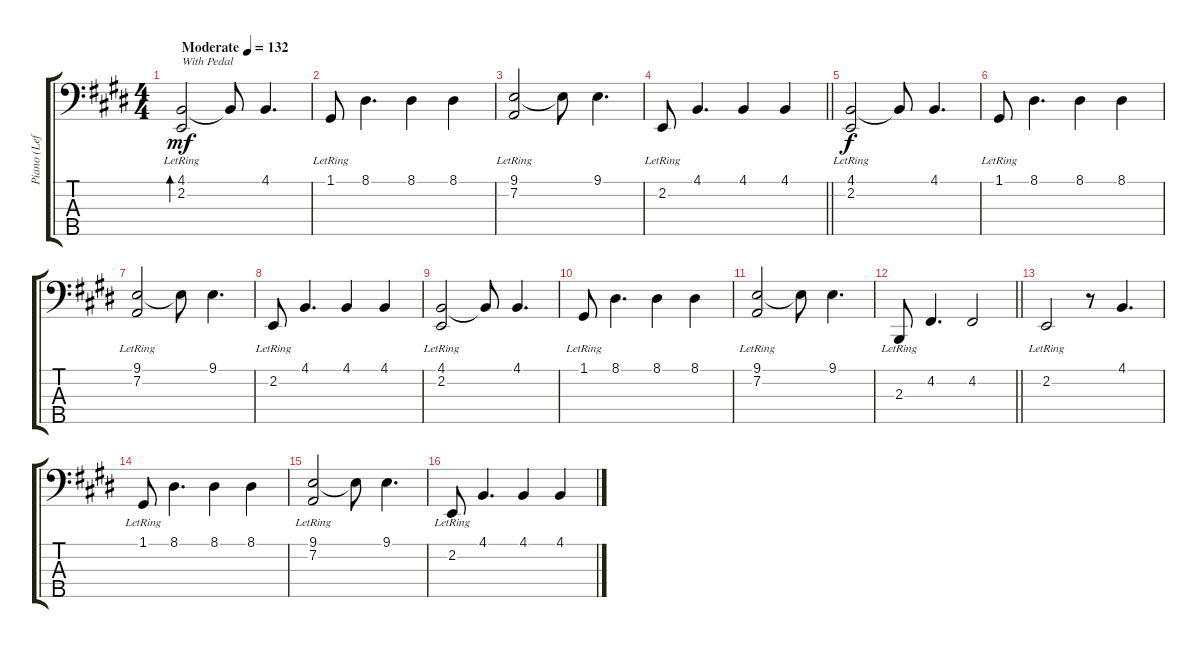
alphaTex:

\track ("Piano (Left Hand)" "Piano (Lef") {instrument acousticgrandpiano}
\staff {score tabs}
\tuning (G2 D2 A1 E1 B0) {hide}
\ts (4 4)
\tempo (132 "Moderate")
\clef f4
\ks e
(4.1 2.2{lr}).2{bd 480 txt "With Pedal" dy mf instrument acousticgrandpiano} 4.1{t}.8 4.1.4{d} |
1.1{lr}.8 8.1.4{d} 8.1.4 8.1.4 |
(9.1 7.2{lr}).2 9.1{t}.8 9.1.4{d} |
\barLineRight lightlight
2.2{lr}.8 4.1.4{d} 4.1.4 4.1.4 |
(4.1 2.2{lr}).2{dy f} 4.1{t}.8 4.1.4{d} |
1.1{lr}.8 8.1.4{d} 8.1.4 8.1.4 |
(9.1 7.2{lr}).2 9.1{t}.8 9.1.4{d} |
2.2{lr}.8 4.1.4{d} 4.1.4 4.1.4 |
(4.1 2.2{lr}).2 4.1{t}.8 4.1.4{d} |
1.1{lr}.8 8.1.4{d} 8.1.4 8.1.4 |
(9.1 7.2{lr}).2 9.1{t}.8 9.1.4{d} |
\barLineRight lightlight
2.3{lr}.8 4.2.4{d} 4.2.2 |
2.2{lr}.2 r.8 4.1.4{d} |
1.1{lr}.8 8.1.4{d} 8.1.4 8.1.4 |
(9.1 7.2{lr}).2 9.1{t}.8 9.1.4{d} |
2.2{lr}.8 4.1.4{d} 4.1.4 4.1.4
